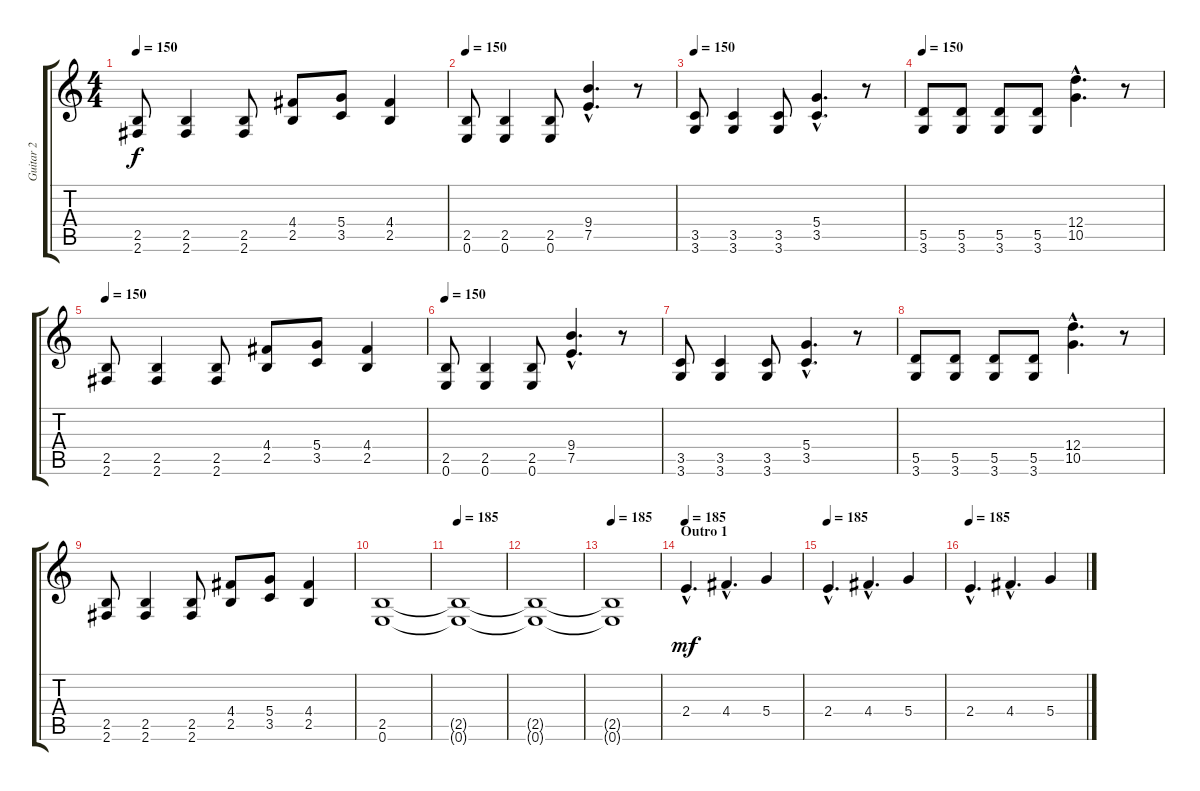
\track ("Guitar 2 " "Guitar 2 ") {instrument distortionguitar}
\staff {score tabs}
\tuning (E4 B3 G3 D3 A2 E2) {hide}
\ts (4 4)
\tempo 150
\clef g2
\ks c
(2.5 2.6).8{dy f} (2.5 2.6).4 (2.5 2.6).8 (4.4 2.5).8 (5.4 3.5).8 (4.4 2.5).4 |
\tempo 150
(2.5 0.6).8 (2.5 0.6).4 (2.5 0.6).8 (9.4{hac} 7.5{hac}).4{d} r.8 |
\tempo 150
(3.5 3.6).8 (3.5 3.6).4 (3.5 3.6).8 (5.4{hac} 3.5{hac}).4{d} r.8 |
\tempo 150
(5.5 3.6).8 (5.5 3.6).8 (5.5 3.6).8 (5.5 3.6).8 (12.4{hac} 10.5{hac}).4{d} r.8 |
\tempo 150
(2.5 2.6).8 (2.5 2.6).4 (2.5 2.6).8 (4.4 2.5).8 (5.4 3.5).8 (4.4 2.5).4 |
\tempo 150
(2.5 0.6).8 (2.5 0.6).4 (2.5 0.6).8 (9.4{hac} 7.5{hac}).4{d} r.8 |
(3.5 3.6).8 (3.5 3.6).4 (3.5 3.6).8 (5.4{hac} 3.5{hac}).4{d} r.8 |
(5.5 3.6).8 (5.5 3.6).8 (5.5 3.6).8 (5.5 3.6).8 (12.4{hac} 10.5{hac}).4{d} r.8 |
(2.5 2.6).8 (2.5 2.6).4 (2.5 2.6).8 (4.4 2.5).8 (5.4 3.5).8 (4.4 2.5).4 |
(2.5 0.6).1 |
\tempo 185
(2.5{t} 0.6{t}).1 |
(2.5{t} 0.6{t}).1 |
\tempo 185
(2.5{t} 0.6{t}).1 |
\section ("" "Outro 1")
\tempo 185
2.4{hac}.4{d dy mf} 4.4{hac}.4{d} 5.4.4 |
\tempo 185
2.4{hac}.4{d} 4.4{hac}.4{d} 5.4.4 |
\tempo 185
2.4{hac}.4{d} 4.4{hac}.4{d} 5.4.4
